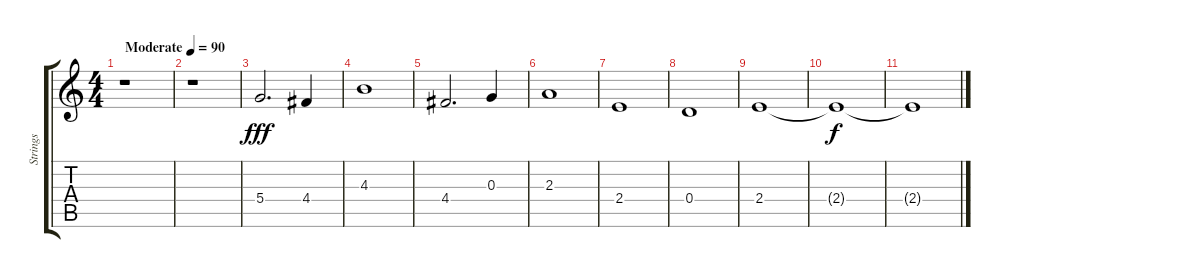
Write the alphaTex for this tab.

\track ("Strings" "Strings") {instrument acousticguitarsteel}
\staff {score tabs}
\tuning (E4 B3 G3 D3 A2 E2) {hide}
\ts (4 4)
\tempo (90 "Moderate")
\clef g2
\ks c
r.1{dy fff instrument acousticguitarsteel} |
r.1 |
5.4.2{d} 4.4.4 |
4.3.1 |
4.4.2{d} 0.3.4 |
2.3.1 |
2.4.1 |
0.4.1 |
2.4.1 |
2.4{t}.1{dy f} |
2.4{t}.1
